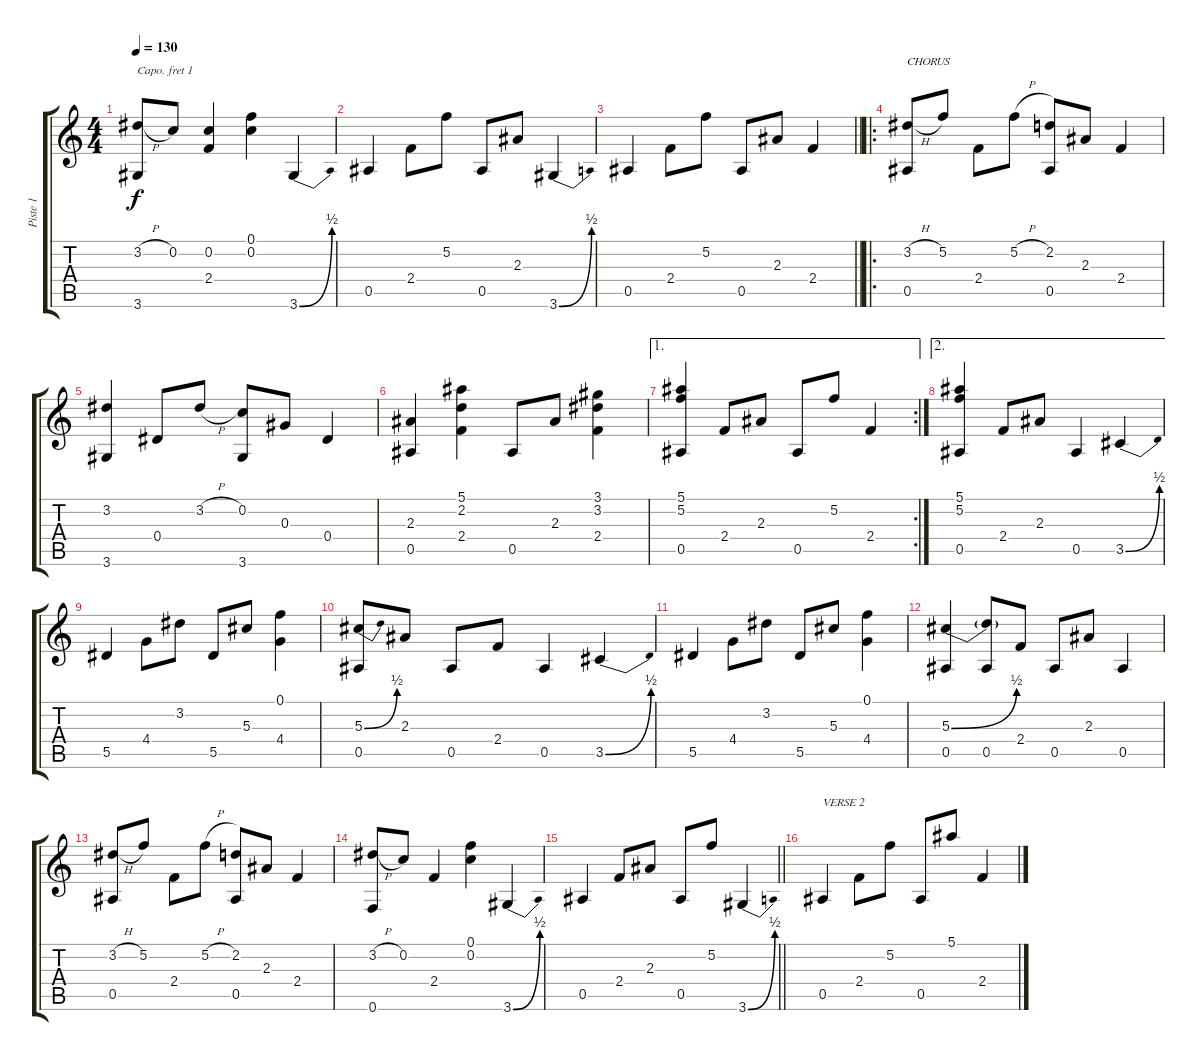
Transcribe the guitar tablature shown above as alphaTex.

\track ("Piste 1" "Piste 1") {instrument acousticguitarsteel}
\staff {score tabs}
\capo 1
\tuning (E4 B3 G3 D3 A2 E2) {hide}
\ts (4 4)
\tempo 130
\clef g2
\ks c
(3.2{h} 3.6).8{dy f} 0.2.8 (0.2 2.4).4 (0.1 0.2).4 3.6{be (bend 0 0 60 2)}.4 |
0.5.4 2.4.8 5.2.8 0.5.8 2.3.8 3.6{be (bend 0 0 60 2)}.4 |
\barLineRight lightlight
0.5.4 2.4.8 5.2.8 0.5.8 2.3.8 2.4.4 |
\ro
(3.2{h} 0.5).8{txt "CHORUS"} 5.2.8 2.4.8 5.2{h}.8 (2.2 0.5).8 2.3.8 2.4.4 |
(3.2 3.6).4 0.4.8 3.2{h}.8 (0.2 3.6).8 0.3.8 0.4.4 |
(2.3 0.5).4 (5.1 2.2 2.4).4 0.5.8 2.3.8 (3.1 3.2 2.4).4 |
\ae 1
\rc 2
(5.1 5.2 0.5).4 2.4.8 2.3.8 0.5.8 5.2.8 2.4.4 |
\ae 2
(5.1 5.2 0.5).4 2.4.8 2.3.8 0.5.4 3.5{be (bend 0 0 60 2)}.4 |
5.5.4 4.4.8 3.2.8 5.5.8 5.3.8 (0.1 4.4).4 |
(5.3{be (bend 0 0 60 2)} 0.5).8 2.3.8 0.5.8 2.4.8 0.5.4 3.5{be (bend 0 0 60 2)}.4 |
5.5.4 4.4.8 3.2.8 5.5.8 5.3.8 (0.1 4.4).4 |
(5.3{be (bend 0 0 60 2)} 0.5).4 (5.3{t} 0.5).8 2.4.8 0.5.8 2.3.8 0.5.4 |
(3.2{h} 0.5).8 5.2.8 2.4.8 5.2{h}.8 (2.2 0.5).8 2.3.8 2.4.4 |
(3.2{h} 0.6).8 0.2.8 2.4.4 (0.1 0.2).4 3.6{be (bend 0 0 60 2)}.4 |
\barLineRight lightlight
0.5.4 2.4.8 2.3.8 0.5.8 5.2.8 3.6{be (bend 0 0 60 2)}.4 |
0.5.4{txt "VERSE 2"} 2.4.8 5.2.8 0.5.8 5.1.8 2.4.4
